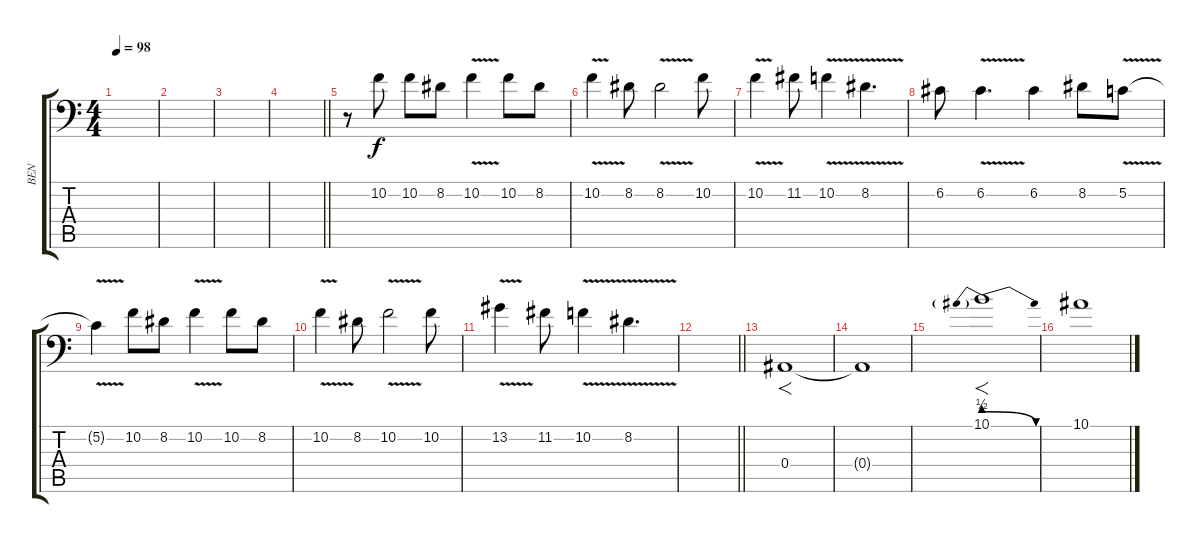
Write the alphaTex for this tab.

\track ("BEN" "BEN") {instrument churchorgan}
\staff {score tabs}
\tuning (C4 G3 Eb3 Bb2 F2 Bb1) {hide}
\ts (4 4)
\tempo 98
\clef f4
\ks c
|
|
|
\barLineRight lightlight
|
r.8{volume 13} 10.2.8 10.2.8 8.2.8 10.2{v}.4 10.2.8 8.2.8 |
10.2{v}.4 8.2.8 8.2{v}.2 10.2.8 |
10.2{v}.4 11.2.8 10.2{v}.4 8.2{v}.4{d} |
6.2.8 6.2{v}.4{d} 6.2.4 8.2.8 5.2{v}.8 |
5.2{v t}.4 10.2.8 8.2.8 10.2{v}.4 10.2.8 8.2.8 |
10.2{v}.4 8.2.8 10.2{v}.2 10.2.8 |
13.2{v}.4 11.2.8 10.2{v}.4 8.2{v}.4{d} |
\barLineRight lightlight
|
0.4.1{f} |
0.4{t}.1 |
10.1{be (prebendrelease 0 2 60 0)}.1{f} |
10.1.1
